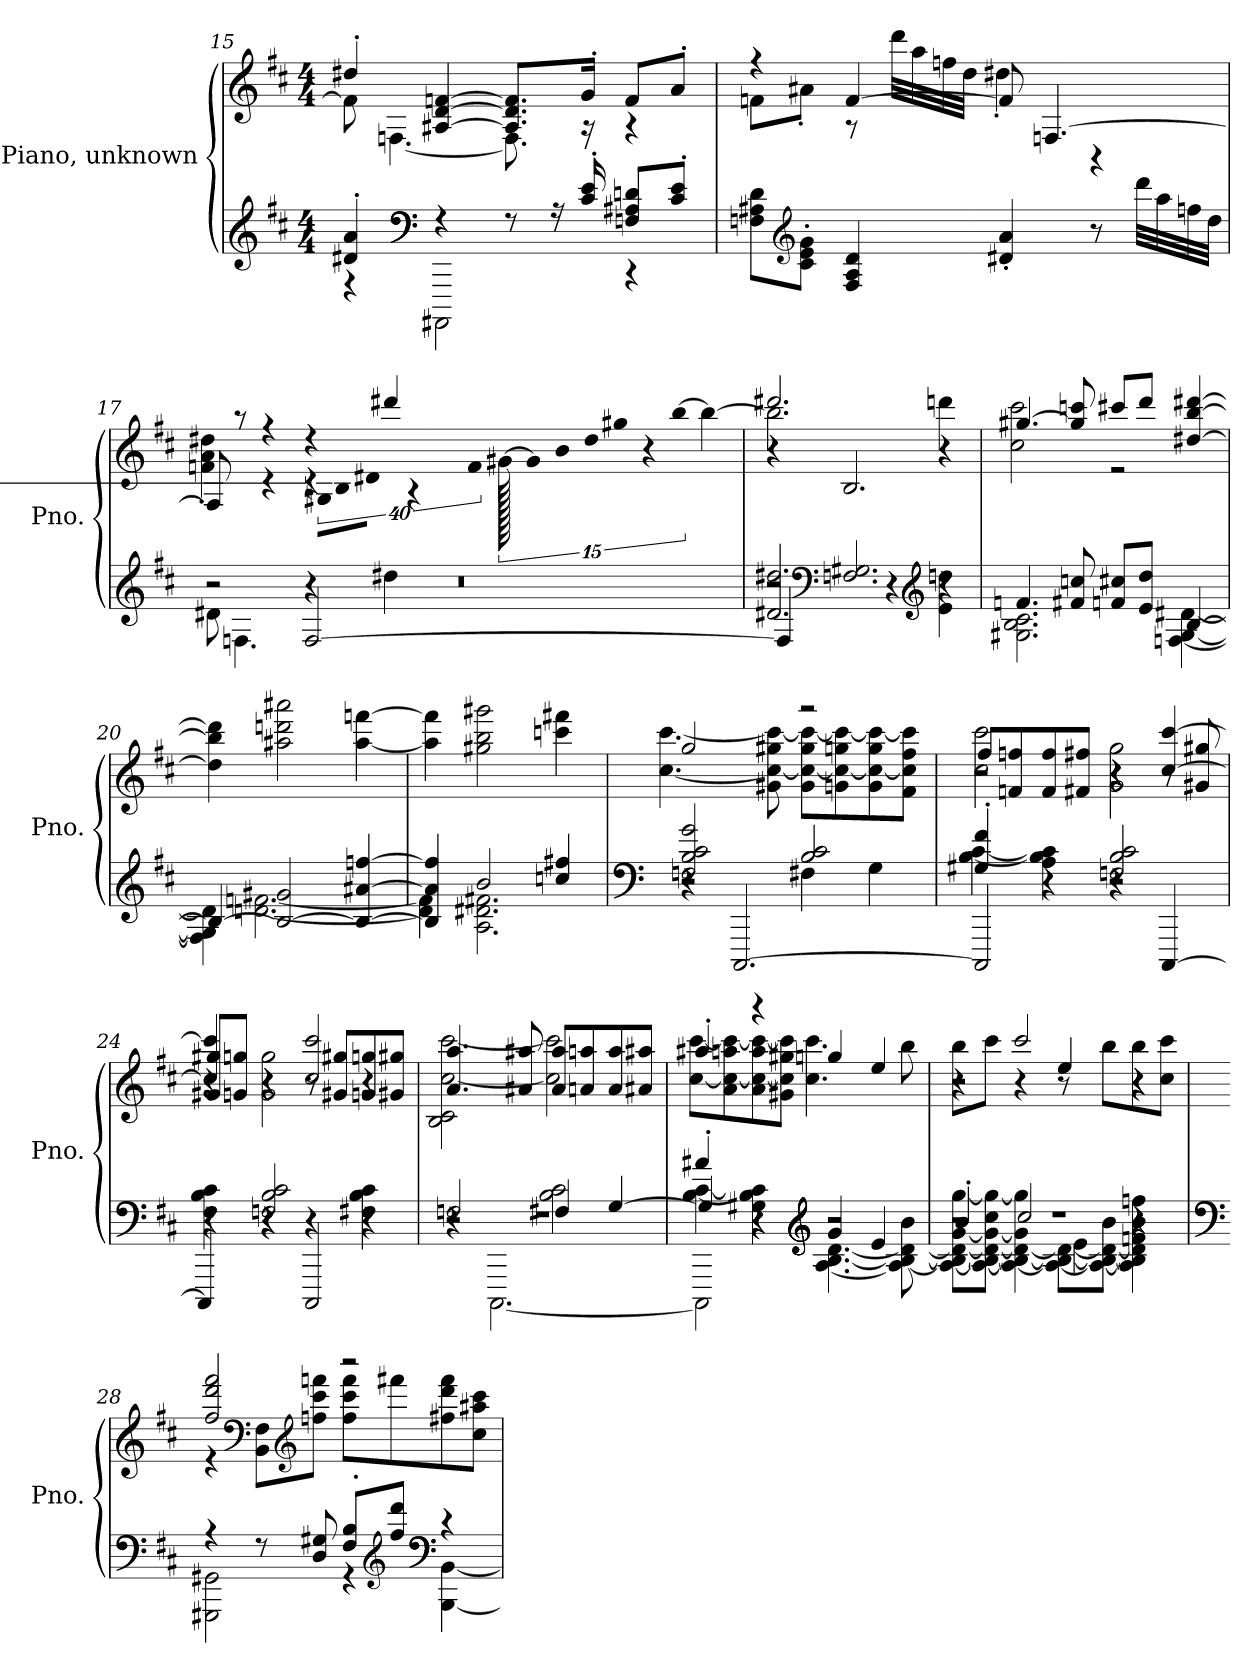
**kern	**kern
*part1	*part1
*staff2	*staff1
*I"Piano, unknown	*
*I'Pno.	*
*clefG2	*clefG2
*k[f#c#]	*k[f#c#]
*M4/4	*M4/4
=15	=15
*^	*^
4d#X/' 4a/'	4r	4dd#X'/	8f\]
.	.	.	[4.Fn\
*clefF4	*	*	*
4r	2AAAA#X\	[4A#X/ [4d/ [4fn/	.
8r	.	8.A#/] 8.d/] 8.f/]L	8.F\]
16r	.	.	.
16c#/' 16e/'	.	16g'/Jk	16r
8Fn/ 8A#X/ 8dn/L	4r	8f/L	4r
8c#/' 8e/'J	.	8a'/J	.
*v	*v	*	*
!!LO:LB:g=z	!!
=16	=16	=16
8Fn\ 8A#X\ 8d\L	4r	8fn\L
*clefG2	*	*
8c#\' 8e\' 8g\'J	.	8a#X'\J
4F/ 4A#/ 4d/	[4f/	8r
.	.	32ddd\LLL
.	.	32aa\
.	.	32ffn\
.	.	32dd\JJJ
4d#X/' 4a/'	8f/]	4dd#X'\
.	[4.Fn/	.
8r	.	4r
32ddd\LLL	.	.
32aa\	.	.
32ffn\	.	.
32dd\JJJ	.	.
=17	=17	=17
*^	*	*
*	*^	*	*
1r	8d#X\	2r	8F/]	4fn\' 4a\' 4dd#X\'
.	4.Fn\	.	8r	.
.	.	.	4r	4r
!	!	!	!	!LO:N:vis=64
.	4r	[2F/	4r	960%17r
!	!	!	!	!LO:N:vis=32
.	.	.	.	640%23G#X\LLL
!	!	!	!	!LO:N:vis=64
.	.	.	.	960%17B\L
!	!	!	!	!LO:N:vis=64
.	.	.	.	960%17d#X\JJJJ
!	!	!	!	!LO:N:vis=64
.	.	.	.	960%17r
.	.	.	.	1920ryy
!	!	!	!	!LO:N:vis=64
.	.	.	.	960%17f\LLLL
.	.	.	.	[1920g#X\
.	.	.	.	640%11g#\]
!	!	!	!	!LO:N:vis=32
.	.	.	.	640%23b\
!	!	!	!	!LO:N:vis=64
.	.	.	.	960%17dd#\L
!	!	!	!	!LO:N:vis=64
.	.	.	.	960%17gg#X\JJJJ
!	!	!	!	!LO:N:vis=64
.	.	.	.	960%17r
.	.	.	.	1920ryy
!	!	!	!	!LO:N:vis=64
.	.	.	.	[960%17bb\
.	4dd#X\	.	4ddd#X/	4bb\_
!!LO:LB:g=z
=18	=18	=18	=18	=18
*	*	*	*	*^
2.d#X/ 2.dd#X/	2r	4F/]	2.ddd#X/	2.bb\]	4r
*clefF4	*	*	*	*	*
.	.	2.Fn/ 2.G#X/	.	.	2.B/
.	4r	.	.	.	.
*clefG2	*	*	*	*	*
4r	4e\ 4ddn\	.	4r	4dddn\	.
*	*v	*v	*	*	*
*	*	*	*v	*v
=19	=19	=19	=19
4.fn/	2.G#X\ 2.B\ 2.c#\	[4.gg#X/	2cc#\ 2ccc#\
8f#X/ 8ccn/	.	8gg#/] 8cccn/	.
8fn/ 8cc#X/L	.	8ccc#X/L	2r
8e/ 8dd/J	.	8ddd/J	.
[4B/	[4Fn\ [4G#\ [4d#X\	[4dd#X/ [4bb/ [4ddd#X/	.
*	*	*v	*v
=20	=20	=20
4B/_	4F\] 4G#\] 4d#\]	4dd#\] 4bb\] 4ddd#\]
2B/_ 2g#X/	[2.dn\ [2.fn\	2aa#X\ 2dddn\ 2aaa#X\
4B/_ [4a#X/ [4ffn/	.	[4aa#\ [4fffn\
=21	=21	=21
4B/] 4a#/] 4ff/]	4d\] 4f\]	4aa#\] 4fff\]
2b/	2.A\ 2.d#X\ 2.f#X\	2gg#X\ 2bb\ 2ggg#X\
4ccn/ 4ff#X/	.	4cccn\ 4fff#X\
*v	*v	*
!!LO:LB:g=z
=22	=22
*clefF4	*
*^	*^
*	*^	*	*
2Fn/ 2B/ 2c#/ 2g/	2r	4r	2gg/	[4.cc#\ [4.ccc#\
.	.	[2.CCC#/	.	.
.	.	.	.	8g#X\ 8cc#\_ 8gg#X\ 8ccc#\_
2B/ 2c#/	4F#X\	.	2r	8g#\ 8cc#\_ 8gg#\ 8ccc#\_L
.	.	.	.	8gn\ 8cc#\_ 8ggn\ 8ccc#\_
.	4G\	.	.	8g\ 8cc#\_ 8gg\ 8ccc#\_
.	.	.	.	8f#\ 8cc#\] 8ff#\ 8ccc#\]J
=23	=23	=23	=23	=23
*	*	*	*	*^
4G#X/' 4f#/'	[4B\ [4c#\	2CCC#/]	2r	2cc#\ 2ccc#\	8ff#/L
.	.	.	.	.	8fn/ 8ffn/
4r	4A\ 4B\] 4c#\]	.	.	.	8f/ 8ff/
.	.	.	.	.	8f#X/ 8ff#X/J
2Fn/ 2B/ 2c#/	2r	4r	4r	2g\ 2gg\	4r
.	.	[4CCC#/	[4cc#/ [4ccc#/	.	8r
.	.	.	.	.	8g#X/ 8gg#X/
=24	=24	=24	=24	=24	=24
4r	4F#\ 4B\ 4c#\	4CCC#/]	4cc#/] 4ccc#/]	4r	8g#X/ 8gg#X/L
.	.	.	.	.	8gn/ 8ggn/J
2Fn/ 2B/ 2c#/	4r	4r	4r	2g\ 2gg\	4r
.	4r	2CCC#/	2cc#/ 2ccc#/	.	8r
.	.	.	.	.	8g#X/ 8gg#X/L
4r	4F#X\ 4B\ 4c#\	.	.	4r	8gn/ 8ggn/
.	.	.	.	.	8g#X/ 8gg#X/J
*	*	*	*	*v	*v
!!LO:LB:g=z
=25	=25	=25	=25	=25
*	*	*^	*	*
1r	2r	2Fn/	4r	4.a/ 4.aa/	2B\ 2c#\ [2cc#\ [2ccc#\
.	.	.	[2.CCC#\	.	.
.	.	.	.	8a#X/ 8aa#X/	.
.	2B\ 2c#\	4F#X/	.	8a#/ 8aa#/L	2cc#\] 2ccc#\]
.	.	.	.	8an/ 8aan/	.
.	.	[4G/	.	8a/ 8aa/	.
.	.	.	.	8a#X/ 8aa#X/J	.
=26	=26	=26	=26	=26	=26
4a#X'/	[4B\ [4c#\	4G/]	2CCC#\]	4aa#X'/	[8cc#\ [8ccc#\L
.	.	.	.	.	8a\ 8cc#\_ 8aan\ 8ccc#\_
4r	4G#X\ 4B\] 4c#\]	4r	.	4r	8a\ 8cc#\_ 8aa\ 8ccc#\_
.	.	.	.	.	8g#X\ 8cc#\] 8gg#X\ 8ccc#\]J
*clefG2	*	*	*	*	*
4g/	[4.A\ [4.B\ [4.d\	2r	2r	4ggn/	4.cc#\ 4.ccc#\
4e/	.	.	.	4ee/	.
.	8A\_ 8B\_ 8d\_ 8b\	.	.	.	8bb\
=27	=27	=27	=27	=27	=27
*	*	*	*	*	*^
1r	8A\_ 8B\_ 8d\_ [8g\ [8gg\L	4b'/	2r	4r	8bb\L	2r
.	8A\_ 8B\_ 8d\_ 8g\_ 8cc#\ 8gg\_J	.	.	.	8ccc#\J	.
.	4A\_ 4B\_ 4d\_ 4g\] 4gg\]	2cc#/	.	2ccc#/	4r	.
.	8A\_ 8B\_ 8d\_L	.	4e\	.	8r	4ee/
.	8A\_ 8B\_ 8d\_ 8b\J	.	.	.	8bb\L	.
.	4A\] 4B\] 4d\] 4fn\ 4b\ 4ffn\	4r	4r	4r	8bb\	4r
.	.	.	.	.	8cc#\ 8ccc#\J	.
*v	*v	*v	*v	*	*	*
*	*v	*v	*v
!!LO:LB:g=z
=28	=28
*clefF4	*
*^	*^
4r	2GGG#X\ 2GG#X\	2ff#/ 2ddd/ 2fff#/	4r
*	*	*clefF4	*
8r	.	.	8BB\ 8F#\L
*	*	*clefG2	*
8D/ 8G#X/	.	.	8ffn\ 8ccc#\ 8fffn\J
8F#/' 8B/'L	4r	2r	8ff\ 8ccc#\ 8fff\L
*clefG2	*	*	*
8ff#/ 8ddd/J	.	.	8fff#X\
*clefF4	*	*	*
4r	[4BBB\ [4BB\	.	8ff#X\ 8ddd\ 8fff#\
.	.	.	8cc#\ 8aa#X\ 8ccc#\J
*v	*v	*	*
*	*v	*v
=	=
*-	*-
